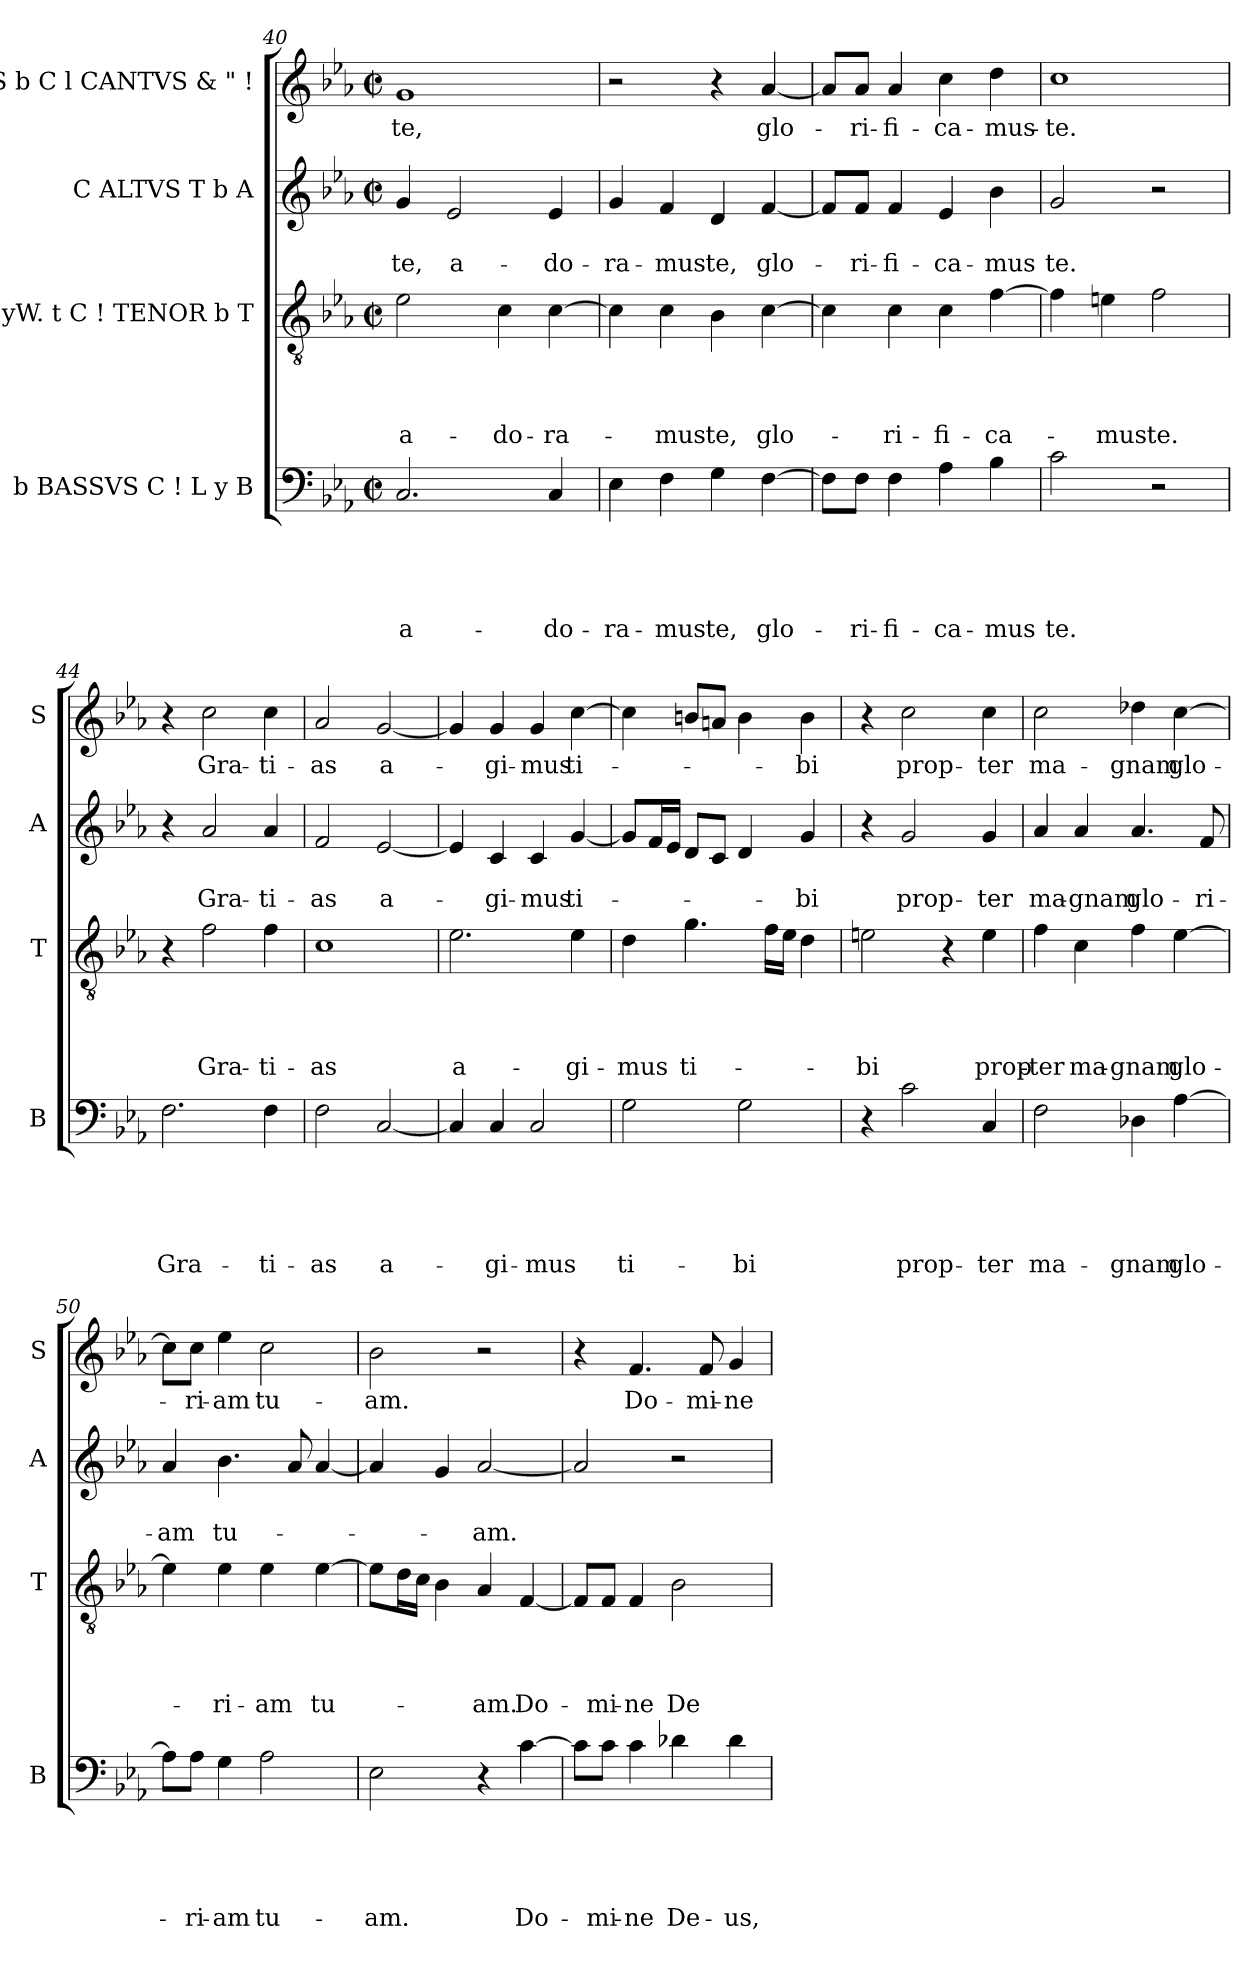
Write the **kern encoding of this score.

**kern	**text	**text	**text	**text	**text	**kern	**text	**text	**text	**text	**kern	**text	**text	**kern	**text
*part4	*part4	*part4	*part4	*part4	*part4	*part3	*part3	*part3	*part3	*part3	*part2	*part2	*part2	*part1	*part1
*staff4	*staff4	*staff4	*staff4	*staff4	*staff4	*staff3	*staff3	*staff3	*staff3	*staff3	*staff2	*staff2	*staff2	*staff1	*staff1
*I"b BASSVS C ! L y B	*	*	*	*	*	*I"yW. t C ! TENOR b T	*	*	*	*	*I"C ALTVS T b A	*	*	*I"S b C l CANTVS & " !	*
*I'B	*	*	*	*	*	*I'T	*	*	*	*	*I'A	*	*	*I'S	*
*clefF4	*	*	*	*	*	*clefGv2	*	*	*	*	*clefG2	*	*	*clefG2	*
*k[b-e-a-]	*	*	*	*	*	*k[b-e-a-]	*	*	*	*	*k[b-e-a-]	*	*	*k[b-e-a-]	*
*E-:	*	*	*	*	*	*E-:	*	*	*	*	*E-:	*	*	*E-:	*
*M2/2	*	*	*	*	*	*M2/2	*	*	*	*	*M2/2	*	*	*M2/2	*
*met(c|)	*	*	*	*	*	*met(c|)	*	*	*	*	*met(c|)	*	*	*met(c|)	*
=40	=40	=40	=40	=40	=40	=40	=40	=40	=40	=40	=40	=40	=40	=40	=40
!	!	!	!	!	!LO:LY:b	!	!	!	!	!LO:LY:b	!	!	!LO:LY:b	!	!LO:LY:b
2.C/	.	.	.	.	a-	2e-\	.	.	.	a-	4g/	.	te,	1g	te,
!	!	!	!	!	!	!	!	!	!	!	!	!	!LO:LY:b	!	!
.	.	.	.	.	.	.	.	.	.	.	2e-/	.	a-	.	.
!	!	!	!	!	!	!	!	!	!	!LO:LY:b	!	!	!	!	!
.	.	.	.	.	.	4c\	.	.	.	-do-	.	.	.	.	.
!	!	!	!	!	!LO:LY:b	!	!	!	!	!LO:LY:b	!	!	!LO:LY:b	!	!
4C/	.	.	.	.	-do-	[>4c\	.	.	.	-ra-	4e-/	.	-do-	.	.
=41	=41	=41	=41	=41	=41	=41	=41	=41	=41	=41	=41	=41	=41	=41	=41
!	!	!	!	!	!LO:LY:b	!	!	!	!	!	!	!	!LO:LY:b	!	!
4E-\	.	.	.	.	-ra-	4c\]	.	.	.	.	4g/	.	-ra-	2r	.
!	!	!	!	!	!LO:LY:b	!	!	!	!	!LO:LY:b	!	!	!LO:LY:b	!	!
4F\	.	.	.	.	-mus	4c\	.	.	.	-mus	4f/	.	-mus	.	.
!	!	!	!	!	!LO:LY:b	!	!	!	!	!LO:LY:b	!	!	!LO:LY:b	!	!
4G\	.	.	.	.	te,	4B-\	.	.	.	te,	4d/	.	te,	4r	.
!	!	!	!	!	!LO:LY:b	!	!	!	!	!LO:LY:b	!	!	!LO:LY:b	!	!LO:LY:b
[>4F\	.	.	.	.	glo-	[>4c\	.	.	.	glo-	[<4f/	.	glo-	[<4a-/	glo-
=42	=42	=42	=42	=42	=42	=42	=42	=42	=42	=42	=42	=42	=42	=42	=42
8F\L]	.	.	.	.	.	4c\]	.	.	.	.	8f/L]	.	.	8a-/L]	.
!	!	!	!	!	!LO:LY:b	!	!	!	!	!	!	!	!LO:LY:b	!	!LO:LY:b
8F\J	.	.	.	.	-ri-	.	.	.	.	.	8f/J	.	-ri-	8a-/J	-ri-
!	!	!	!	!	!LO:LY:b	!	!	!	!	!LO:LY:b	!	!	!LO:LY:b	!	!LO:LY:b
4F\	.	.	.	.	-fi-	4c\	.	.	.	-ri-	4f/	.	-fi-	4a-/	-fi-
!	!	!	!	!	!LO:LY:b	!	!	!	!	!LO:LY:b	!	!	!LO:LY:b	!	!LO:LY:b
4A-\	.	.	.	.	-ca-	4c\	.	.	.	-fi-	4e-/	.	-ca-	4cc\	-ca-
!	!	!	!	!	!LO:LY:b	!	!	!	!	!LO:LY:b	!	!	!LO:LY:b	!	!LO:LY:b
4B-\	.	.	.	.	-mus	[>4f\	.	.	.	-ca-	4b-\	.	-mus	4dd\	-mus-
=43	=43	=43	=43	=43	=43	=43	=43	=43	=43	=43	=43	=43	=43	=43	=43
!	!	!	!	!	!LO:LY:b	!	!	!	!	!	!	!	!LO:LY:b	!	!LO:LY:b
2c\	.	.	.	.	te.	4f\]	.	.	.	.	2g/	.	te.	1cc	-te.
!	!	!	!	!	!	!	!	!	!	!LO:LY:b	!	!	!	!	!
.	.	.	.	.	.	4e\	.	.	.	-mus	.	.	.	.	.
!	!	!	!	!	!	!	!	!	!	!LO:LY:b	!	!	!	!	!
2r	.	.	.	.	.	2f\	.	.	.	te.	2r	.	.	.	.
!!LO:PB:g=z
=44	=44	=44	=44	=44	=44	=44	=44	=44	=44	=44	=44	=44	=44	=44	=44
!	!	!	!	!	!LO:LY:b	!	!	!	!	!	!	!	!	!	!
2.F\	.	.	.	.	Gra-	4r	.	.	.	.	4r	.	.	4r	.
!	!	!	!	!	!	!	!	!	!	!LO:LY:b	!	!	!LO:LY:b	!	!LO:LY:b
.	.	.	.	.	.	2f\	.	.	.	Gra-	2a-/	.	Gra-	2cc\	Gra-
!	!	!	!	!	!LO:LY:b	!	!	!	!	!LO:LY:b	!	!	!LO:LY:b	!	!LO:LY:b
4F\	.	.	.	.	-ti-	4f\	.	.	.	-ti-	4a-/	.	-ti-	4cc\	-ti-
=45	=45	=45	=45	=45	=45	=45	=45	=45	=45	=45	=45	=45	=45	=45	=45
!	!	!	!	!	!LO:LY:b	!	!	!	!	!LO:LY:b	!	!	!LO:LY:b	!	!LO:LY:b
2F\	.	.	.	.	-as	1c	.	.	.	-as	2f/	.	-as	2a-/	-as
!	!	!	!	!	!LO:LY:b	!	!	!	!	!	!	!	!LO:LY:b	!	!LO:LY:b
[<2C/	.	.	.	.	a-	.	.	.	.	.	[<2e-/	.	a-	[<2g/	a-
=46	=46	=46	=46	=46	=46	=46	=46	=46	=46	=46	=46	=46	=46	=46	=46
!	!	!	!	!	!	!	!	!	!	!LO:LY:b	!	!	!	!	!
4C/]	.	.	.	.	.	2.e-\	.	.	.	a-	4e-/]	.	.	4g/]	.
!	!	!	!	!	!LO:LY:b	!	!	!	!	!	!	!	!LO:LY:b	!	!LO:LY:b
4C/	.	.	.	.	-gi-	.	.	.	.	.	4c/	.	-gi-	4g/	-gi-
!	!	!	!	!	!LO:LY:b	!	!	!	!	!	!	!	!LO:LY:b	!	!LO:LY:b
2C/	.	.	.	.	-mus	.	.	.	.	.	4c/	.	-mus	4g/	-mus
!	!	!	!	!	!	!	!	!	!	!LO:LY:b	!	!	!LO:LY:b	!	!LO:LY:b
.	.	.	.	.	.	4e-\	.	.	.	-gi-	[<4g/	.	ti-	[>4cc\	ti-
=47	=47	=47	=47	=47	=47	=47	=47	=47	=47	=47	=47	=47	=47	=47	=47
!	!	!	!	!	!LO:LY:b	!	!	!	!	!LO:LY:b	!	!	!	!	!
2G\	.	.	.	.	ti-	4d\	.	.	.	-mus	8g/L]	.	.	4cc\]	.
.	.	.	.	.	.	.	.	.	.	.	16f/L	.	.	.	.
.	.	.	.	.	.	.	.	.	.	.	16e-/JJ	.	.	.	.
!	!	!	!	!	!	!	!	!	!	!LO:LY:b	!	!	!	!	!
.	.	.	.	.	.	4.g\	.	.	.	ti-	8d/L	.	.	8bn/L	.
.	.	.	.	.	.	.	.	.	.	.	8c/J	.	.	8an/J	.
!	!	!	!	!	!LO:LY:b	!	!	!	!	!	!	!	!	!	!
2G\	.	.	.	.	-bi	.	.	.	.	.	4d/	.	.	4b\	.
.	.	.	.	.	.	16f\LL	.	.	.	.	.	.	.	.	.
.	.	.	.	.	.	16e-\JJ	.	.	.	.	.	.	.	.	.
!	!	!	!	!	!	!	!	!	!	!	!	!	!LO:LY:b	!	!LO:LY:b
.	.	.	.	.	.	4d\	.	.	.	.	4g/	.	-bi	4b\	-bi
=48	=48	=48	=48	=48	=48	=48	=48	=48	=48	=48	=48	=48	=48	=48	=48
!	!	!	!	!	!	!	!	!	!	!LO:LY:b	!	!	!	!	!
4r	.	.	.	.	.	2en\	.	.	.	-bi	4r	.	.	4r	.
!	!	!	!	!	!LO:LY:b	!	!	!	!	!	!	!	!LO:LY:b	!	!LO:LY:b
2c\	.	.	.	.	prop-	.	.	.	.	.	2g/	.	prop-	2cc\	prop-
.	.	.	.	.	.	4r	.	.	.	.	.	.	.	.	.
!	!	!	!	!	!LO:LY:b	!	!	!	!	!LO:LY:b	!	!	!LO:LY:b	!	!LO:LY:b
4C/	.	.	.	.	-ter	4e\	.	.	.	prop-	4g/	.	-ter	4cc\	-ter
!!LO:LB:g=z
=49	=49	=49	=49	=49	=49	=49	=49	=49	=49	=49	=49	=49	=49	=49	=49
!	!	!	!	!	!LO:LY:b	!	!	!	!	!LO:LY:b	!	!	!LO:LY:b	!	!LO:LY:b
2F\	.	.	.	.	ma-	4f\	.	.	.	-ter	4a-/	.	ma-	2cc\	ma-
!	!	!	!	!	!	!	!	!	!	!LO:LY:b	!	!	!LO:LY:b	!	!
.	.	.	.	.	.	4c\	.	.	.	ma-	4a-/	.	-gnam	.	.
!	!	!	!	!	!LO:LY:b	!	!	!	!	!LO:LY:b	!	!	!LO:LY:b	!	!LO:LY:b
4D-X\	.	.	.	.	-gnam	4f\	.	.	.	-gnam	4.a-/	.	glo-	4dd-X\	-gnam
!	!	!	!	!	!LO:LY:b	!	!	!	!	!LO:LY:b	!	!	!	!	!LO:LY:b
[>4A-\	.	.	.	.	glo-	[>4e-\	.	.	.	glo-	.	.	.	[>4cc\	glo-
!	!	!	!	!	!	!	!	!	!	!	!	!	!LO:LY:b	!	!
.	.	.	.	.	.	.	.	.	.	.	8f/	.	-ri-	.	.
=50	=50	=50	=50	=50	=50	=50	=50	=50	=50	=50	=50	=50	=50	=50	=50
!	!	!	!	!	!	!	!	!	!	!	!	!	!LO:LY:b	!	!
8A-\L]	.	.	.	.	.	4e-\]	.	.	.	.	4a-/	.	-am	8cc\L]	.
!	!	!	!	!	!LO:LY:b	!	!	!	!	!	!	!	!	!	!LO:LY:b
8A-\J	.	.	.	.	-ri-	.	.	.	.	.	.	.	.	8cc\J	-ri-
!	!	!	!	!	!LO:LY:b:rj	!	!	!	!	!LO:LY:b	!	!	!LO:LY:b	!	!LO:LY:b:rj
4G\	.	.	.	.	-am	4e-\	.	.	.	-ri-	4.b-\	.	tu-	4ee-\	-am
!	!	!	!	!	!LO:LY:b	!	!	!	!	!LO:LY:b	!	!	!	!	!LO:LY:b
2A-\	.	.	.	.	tu-	4e-\	.	.	.	-am	.	.	.	2cc\	tu-
.	.	.	.	.	.	.	.	.	.	.	8a-/	.	.	.	.
!	!	!	!	!	!	!	!	!	!	!LO:LY:b	!	!	!	!	!
.	.	.	.	.	.	[>4e-\	.	.	.	tu-	[<4a-/	.	.	.	.
=51	=51	=51	=51	=51	=51	=51	=51	=51	=51	=51	=51	=51	=51	=51	=51
!	!	!	!	!	!LO:LY:b	!	!	!	!	!	!	!	!	!	!LO:LY:b
2E-\	.	.	.	.	-am.	8e-\L]	.	.	.	.	4a-/]	.	.	2b-\	-am.
.	.	.	.	.	.	16d\L	.	.	.	.	.	.	.	.	.
.	.	.	.	.	.	16c\JJ	.	.	.	.	.	.	.	.	.
.	.	.	.	.	.	4B-\	.	.	.	.	4g/	.	.	.	.
!	!	!	!	!	!	!	!	!	!	!LO:LY:b	!	!	!LO:LY:b	!	!
4r	.	.	.	.	.	4A-/	.	.	.	-am.	[<2a-/	.	-am.	2r	.
!	!	!	!	!	!LO:LY:b	!	!	!	!	!LO:LY:b	!	!	!	!	!
[>4c\	.	.	.	.	Do-	[<4F/	.	.	.	Do-	.	.	.	.	.
=52	=52	=52	=52	=52	=52	=52	=52	=52	=52	=52	=52	=52	=52	=52	=52
8c\L]	.	.	.	.	.	8F/L]	.	.	.	.	2a-/]	.	.	4r	.
!	!	!	!	!	!LO:LY:b	!	!	!	!	!LO:LY:b	!	!	!	!	!
8c\J	.	.	.	.	-mi-	8F/J	.	.	.	-mi-	.	.	.	.	.
!	!	!	!	!	!LO:LY:b:rj	!	!	!	!	!LO:LY:b:rj	!	!	!	!	!LO:LY:b
4c\	.	.	.	.	-ne	4F/	.	.	.	-ne	.	.	.	4.f/	Do-
!	!	!	!	!	!LO:LY:b	!	!	!	!	!LO:LY:b	!	!	!	!	!
4d-X\	.	.	.	.	De-	2B-\	.	.	.	De-	2r	.	.	.	.
!	!	!	!	!	!	!	!	!	!	!	!	!	!	!	!LO:LY:b
.	.	.	.	.	.	.	.	.	.	.	.	.	.	8f/	-mi-
!	!	!	!	!	!LO:LY:b	!	!	!	!	!	!	!	!	!	!LO:LY:b:rj
4d-\	.	.	.	.	-us,	.	.	.	.	.	.	.	.	4g/	-ne
=	=	=	=	=	=	=	=	=	=	=	=	=	=	=	=
*-	*-	*-	*-	*-	*-	*-	*-	*-	*-	*-	*-	*-	*-	*-	*-
